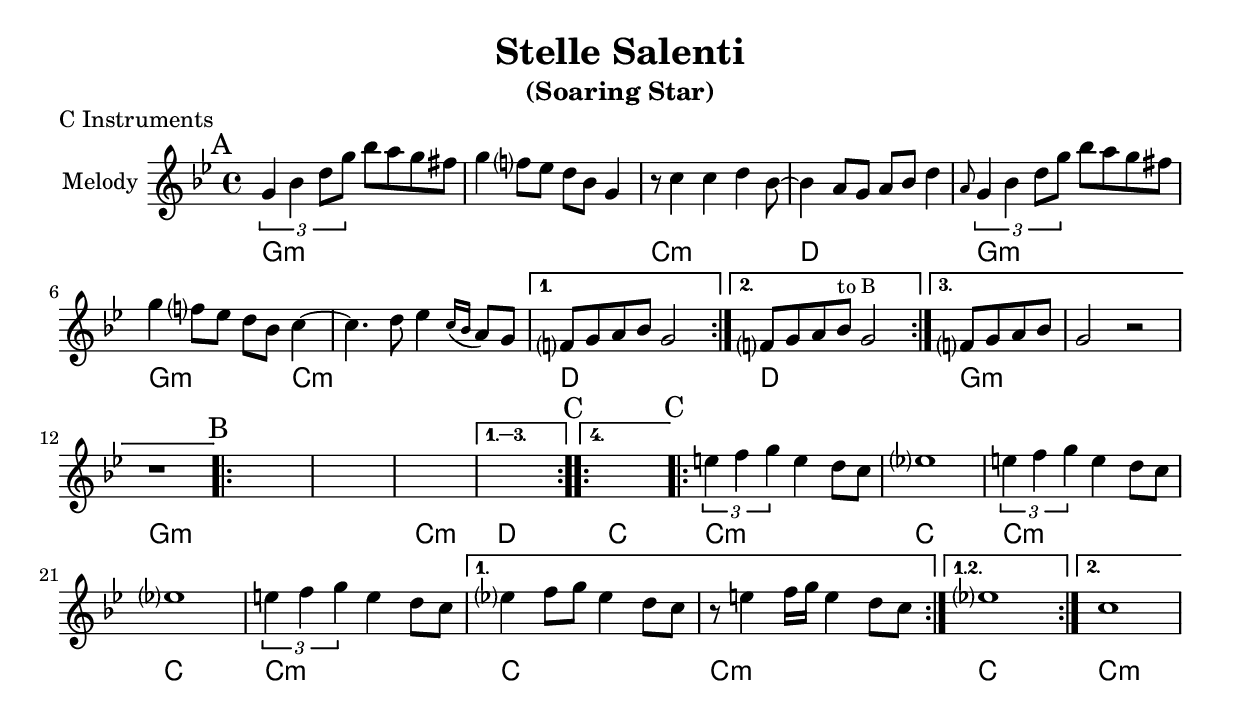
\header{
%   filename = "test.ly"
%   composer          = "Amiel Martin"
  title             = "Stelle Salenti"
  subtitle          = "(Soaring Star)"

%   copyright         = "Creative Commons Attribution-ShareAlike 2.5"
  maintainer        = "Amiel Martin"
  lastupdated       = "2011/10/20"
}

\version "2.8.6"


melody = \relative c'' {
  \set Staff.instrumentName = #"Melody"
  \key g \minor

  \mark "A"

  \repeat volta 3 {
    \times 2/3 { g4 bes d8 g } bes a g fis |
    g4 f?8 ees d bes g4 |
    r8 c4 c d bes8 ~ |
    bes4 a8 g a bes d4 |

    \grace { a8 }
    \times 2/3 { g4 bes d8 g } bes a g fis |
    g4 f?8 ees d bes c4~ |
    c4. d8 ees4
    \acciaccatura { c16[ bes] }
    a8 g |
  }

  \alternative {
    { f?8 g a bes g2 | }
    {

      f?8 g a
      \once \override Voice.TextScript #'font-size = #-1

      bes^\markup { "to B" } g2 |
%       \once \override Score.RehearsalMark #'self-alignment-X = #RIGHT

    }
    {
      \set Score.measureLength = #(ly:make-moment 2 4) f?8 g a bes |

      \set Score.measureLength = #(ly:make-moment 4 4)
      g2 r2 |
      r1 |
    }
  }

  \mark "B"
  \improvisationOn
  \repeat volta 4 {
    s1 | s1 | s1
  }
  \alternative {
    { s1 }
    { s1 }
  }

  \improvisationOff


  \mark "C"

  \repeat volta 2 {
    \times 2/3 { e'4 f g } e d8 c |
    ees?1 |

    \times 2/3 { e4 f g } e d8 c |
    ees?1 |

    \times 2/3 { e4 f g } e d8 c |
    ees?4 f8 g ees4 d8 c |

    r8 e4 f16 g e4 d8 c |
  }

  \alternative {
    { ees?1 | }
    { c1 | }
  }
}

chordnames = \chordmode {
  \set chordChanges = ##t

  \mark "A"

  \repeat volta 3 {
    g1:m |
    g1:m |
    c1:m |
    d1 |

    g1:m |
    g2.:m c4:m |
    c1:m |
  }

  \alternative {
    { d1 | }
    {
      \set chordChanges = ##f
      d1 |
      \set chordChanges = ##t
    }

    {
      \set Score.measureLength = #(ly:make-moment 2 4) g2:m |
      \set Score.measureLength = #(ly:make-moment 4 4)

      g1:m |
      g1:m |
    }
  }

  \mark "B"

  \repeat volta 4 {
    g1:m |
    g1:m |
    c1:m |
    d1 |
  }

  \mark "C"

  \repeat volta 2 {
    c1 |
    c1:m |
    c1 |
    c1:m |
    c1 |
    c1:m |
  }

  \alternative {
    { c1 | c1:m |}
    { c1 | c1:m |}
  }


}

% \include "rhythm.ly"
% \include "bass.ly"

\layout {
%     indent = #0
  \context { \ChordNames
%      \override ChordName #'font-size = #1
%      \override ChordName #'font-series = #'bold
  }
%   line-width = #150
%   ragged-last = ##t
}

%
% \markup {
%    Structure:
%    A\small\raise #1 {1}
%    A\small\raise #1 {2}
%    B*4
%    A\small \raise #1 3
%    C*2
%    A\small \raise #1 2
%    B*8
%    A \small \raise #1 3
%    C*2
%    A \small \raise #1 1
% }


\markup {
  "C Instruments"
}

\score {
  <<
    \time 4/4

    \new Staff {
      \melody
    }

    \new ChordNames {
      \chordnames
    }
%
%     \new RhythmicStaff {
%       \rhythm
%     }
%
%     \new Staff {
%       \clef bass
%       \bass
%     }
  >>
}

% \pageBreak

%
% \markup { "E" \flat " Instruments" }
% \score {
%   <<
%     \time 4/4
%
%
%     \new Staff {
%       \transpose ees c
%       \melody
%     }
%
%     \new ChordNames {
%       \transpose ees c
%       \chordnames
%     }
%
%
%     \new RhythmicStaff {
%       \rhythm
%     }
%
%     \new Staff {
%         \clef treble
%         \transpose ees c''
%         \bass
%     }
%
%   >>
% }


%
% \markup { "B" \flat " Instruments" }
% \score {
%   <<
%     \time 4/4
%
%     \new ChordNames {
%       \transpose bes c
%       \chordnames
%     }
%
%
%     \new Staff {
%       \transpose bes c'
%       \background
%     }
%
%   >>
% }
%

